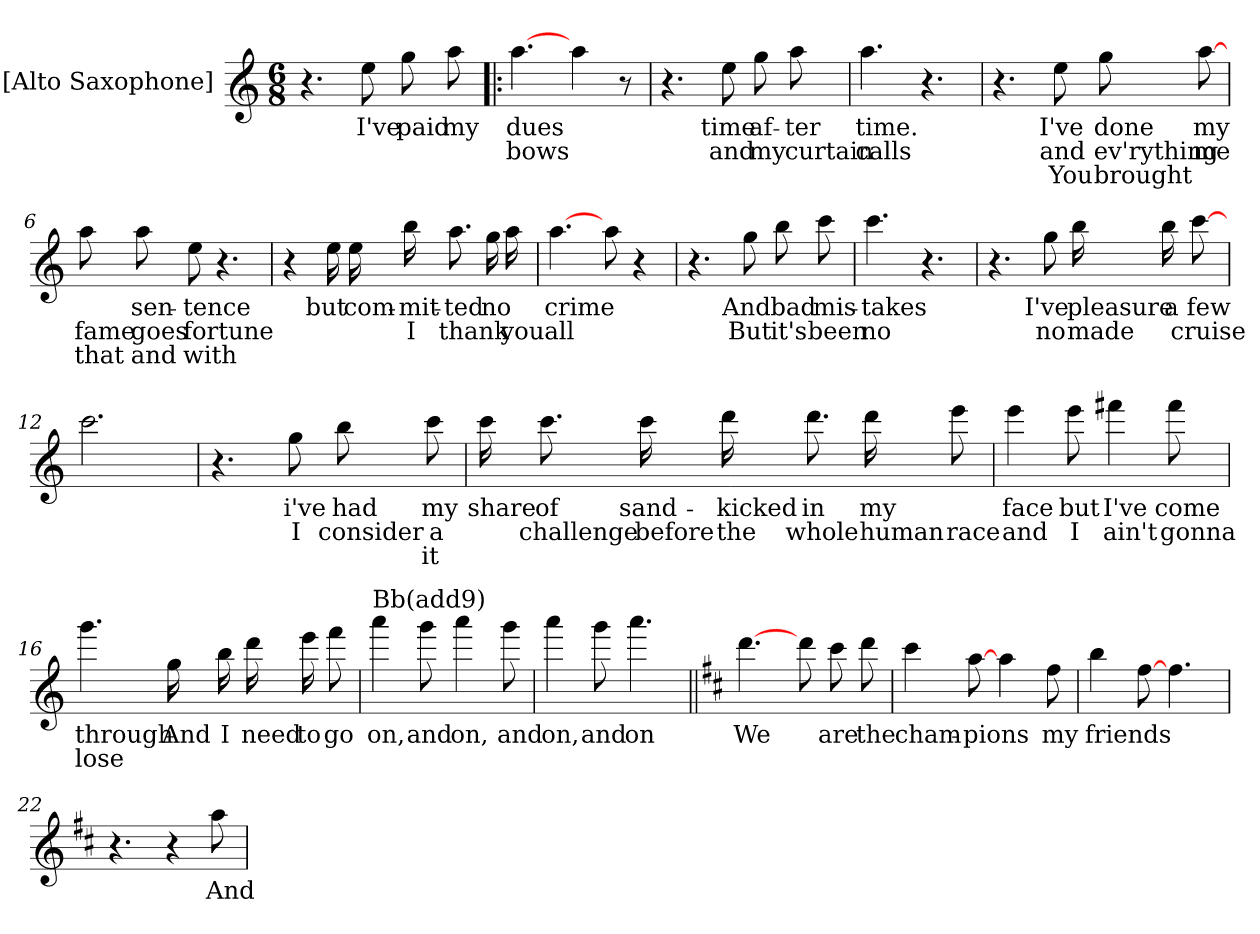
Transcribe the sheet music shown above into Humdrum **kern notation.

**kern	**text	**text	**text	**text
*part1	*part1	*part1	*part1	*part1
*staff1	*staff1	*staff1	*staff1	*staff1
*I"[Alto Saxophone]	*	*	*	*
*I'A Sax	*	*	*	*
*clefG2	*	*	*	*
*ITrd5c9	*	*	*	*
*k[b-e-a-]	*	*	*	*
*E-:	*	*	*	*
*M6/8	*	*	*	*
=1	=1	=1	=1	=1
4.r	.	.	.	.
8gL	-I've	.	.	.
8b-	-paid	.	.	.
8cc	-my	.	.	.
=2!|:	=2!|:	=2!|:	=2!|:	=2!|:
[4.cc	-dues	-bows	.	.
4cc	.	.	.	.
8r	.	.	.	.
=3	=3	=3	=3	=3
4.r	.	.	.	.
8gL	-time	-and	.	.
8b-	-af-	-my	.	.
8cc	-ter	-curtain	.	.
=4	=4	=4	=4	=4
4.cc	-time.	-calls	.	.
4.r	.	.	.	.
=5	=5	=5	=5	=5
4.r	.	.	.	.
8gL	-I've	-and	-You	.
8b-	-done	-ev'rything	-brought	.
[8cc	-my	-me	.	.
=6	=6	=6	=6	=6
8ccL	.	-fame	-that	.
8cc	-sen-	-goes	-and	.
8g	-tence	-fortune	-with	.
4.r	.	-it.	.	.
=7	=7	=7	=7	=7
4r	.	.	.	.
16g	-but	.	.	.
16g	-com-	.	.	.
16ddLL	-mit-	-I	.	.
8.cc	-ted	-thank	.	.
16b-	-no	.	.	.
16cc	.	-you	.	.
=8	=8	=8	=8	=8
[4.cc	-crime	-all	.	.
8ccL	.	.	.	.
4r	.	.	.	.
=9	=9	=9	=9	=9
4.r	.	.	.	.
8b-L	-And	-But	.	.
8dd	-bad	-it's	.	.
8ee-	-mis-	-been	.	.
=10	=10	=10	=10	=10
4.ee-	-takes	-no	.	.
4.r	.	-roses	-bed	-of
=11	=11	=11	=11	=11
4.r	.	.	.	.
8b-L	-I've	-no	.	.
16dd	-pleasure	-made	.	.
16dd	-a	.	.	.
[8ee-	-few	-cruise	.	.
=12	=12	=12	=12	=12
2.ee-	.	.	.	.
=13	=13	=13	=13	=13
4.r	.	.	.	.
8b-L	-i've	-I	.	.
8dd	-had	-consider	.	.
8ee-	-my	-a	-it	.
=14	=14	=14	=14	=14
16ee-LL	-share	.	.	.
8.ee-	-of	-challenge	.	.
16ee-	-sand-	-before	.	.
16ff	-kicked	-the	.	.
8.ffL	-in	-whole	.	.
16ff	-my	-human	.	.
8gg	.	-race	.	.
=15	=15	=15	=15	=15
4gg	-face	-and	.	.
8gg	-but	-I	.	.
4aa	-I've	-ain't	.	.
8aa	-come	-gonna	.	.
=16	=16	=16	=16	=16
4.bb-	-through	-lose	.	.
16b-LL	-And	.	.	.
16dd	-I	.	.	.
16ff	-need	.	.	.
16gg	-to	.	.	.
8aa-	-go	.	.	.
=17	=17	=17	=17	=17
!LO:TX:a:t=Bb(add9)	!	!	!	!
4ccc	-on,	.	.	.
8bb-	-and	.	.	.
4ccc	-on,	.	.	.
8bb-	-and	.	.	.
=18	=18	=18	=18	=18
4ccc	-on,	.	.	.
8bb-	-and	.	.	.
4.ccc	-on	.	.	.
=19||	=19||	=19||	=19||	=19||
*k[b-]	*	*	*	*
*F:	*	*	*	*
[4.ff	-We	.	.	.
8ffL	.	.	.	.
8ee	-are	.	.	.
8ff	-the	.	.	.
=20	=20	=20	=20	=20
4ee	-cham-	.	.	.
[8cc	-pions	.	.	.
4cc	.	.	.	.
8a	-my	.	.	.
=21	=21	=21	=21	=21
4dd	-friends	.	.	.
[8a	.	.	.	.
4.a	.	.	.	.
=22	=22	=22	=22	=22
4.r	.	.	.	.
4r	.	.	.	.
8cc	-And	.	.	.
=	=	=	=	=
*-	*-	*-	*-	*-
